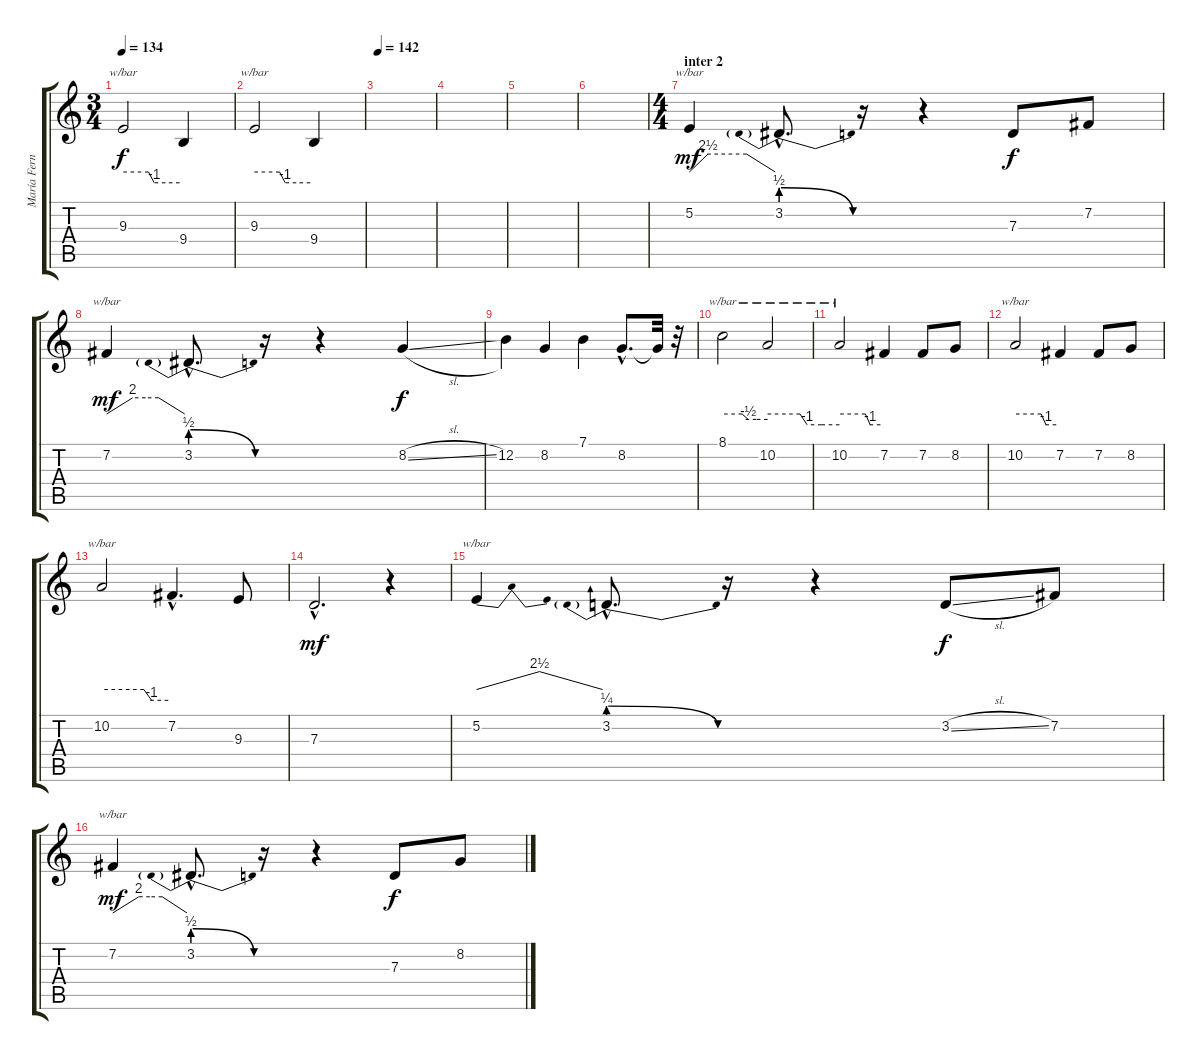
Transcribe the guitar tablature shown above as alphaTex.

\track ("María Fernanada (voz)" "María Fern") {instrument lead3calliope}
\staff {score tabs}
\tuning (E4 B3 G3 D3 A2 E2) {hide}
\ts (3 4)
\tempo 134
\clef g2
\ks c
9.3.2{tbe (custom default 0 0 27 0 33 -4 45 -4 60 -4) dy f} 9.4.4 |
9.3.2{tbe (custom default 0 0 27 0 33 -4 45 -4 60 -4)} 9.4.4 |
\section ("" "")
\tempo 142
|
|
|
|
\ts (4 4)
\section ("" "inter 2")
5.2.4{tbe (custom default 0 0 13 10 20 10 40 10 60 0) dy mf} 3.2{be (prebendrelease 0 2 60 0) hac}.8{d} r.16 r.4 7.3.8{dy f} 7.2.8 |
7.2.4{tbe (custom default 0 0 20 8 30 8 40 8 60 0) dy mf} 3.2{be (prebendrelease 0 2 60 0) hac}.8{d} r.16 r.4 8.2{sl}.4{dy f} |
12.2.4 8.2.4 7.1.4 8.2{hac}.8{d} 8.2{t}.32 r.32 |
8.1.2{tbe (custom default 0 0 26 0 34 -2 45 -2 60 -2)} 10.2.2{tbe (custom default 0 0 27 0 33 -4 45 -4 60 -4)} |
10.2.2{tbe (custom default 0 0 38 0 45 -4 60 -4)} 7.2.4 7.2.8 8.2.8 |
10.2.2{tbe (custom default 0 0 38 0 45 -4 60 -4)} 7.2.4 7.2.8 8.2.8 |
10.2.2{tbe (custom default 0 0 38 0 45 -4 60 -4)} 7.2{hac}.4{d} 9.3.8 |
7.3{hac}.2{d dy mf} r.4 |
5.2.4{tbe (dip default 0 0 5 10 29 10 60 0)} 3.2{be (prebendrelease 0 1 60 0) hac}.8{d} r.16 r.4 3.2{sl}.8{dy f} 7.2.8 |
7.2.4{tbe (custom default 0 0 21 8 30 8 40 8 60 0) dy mf} 3.2{be (prebendrelease 0 2 60 0) hac}.8{d} r.16 r.4 7.3.8{dy f} 8.2.8
